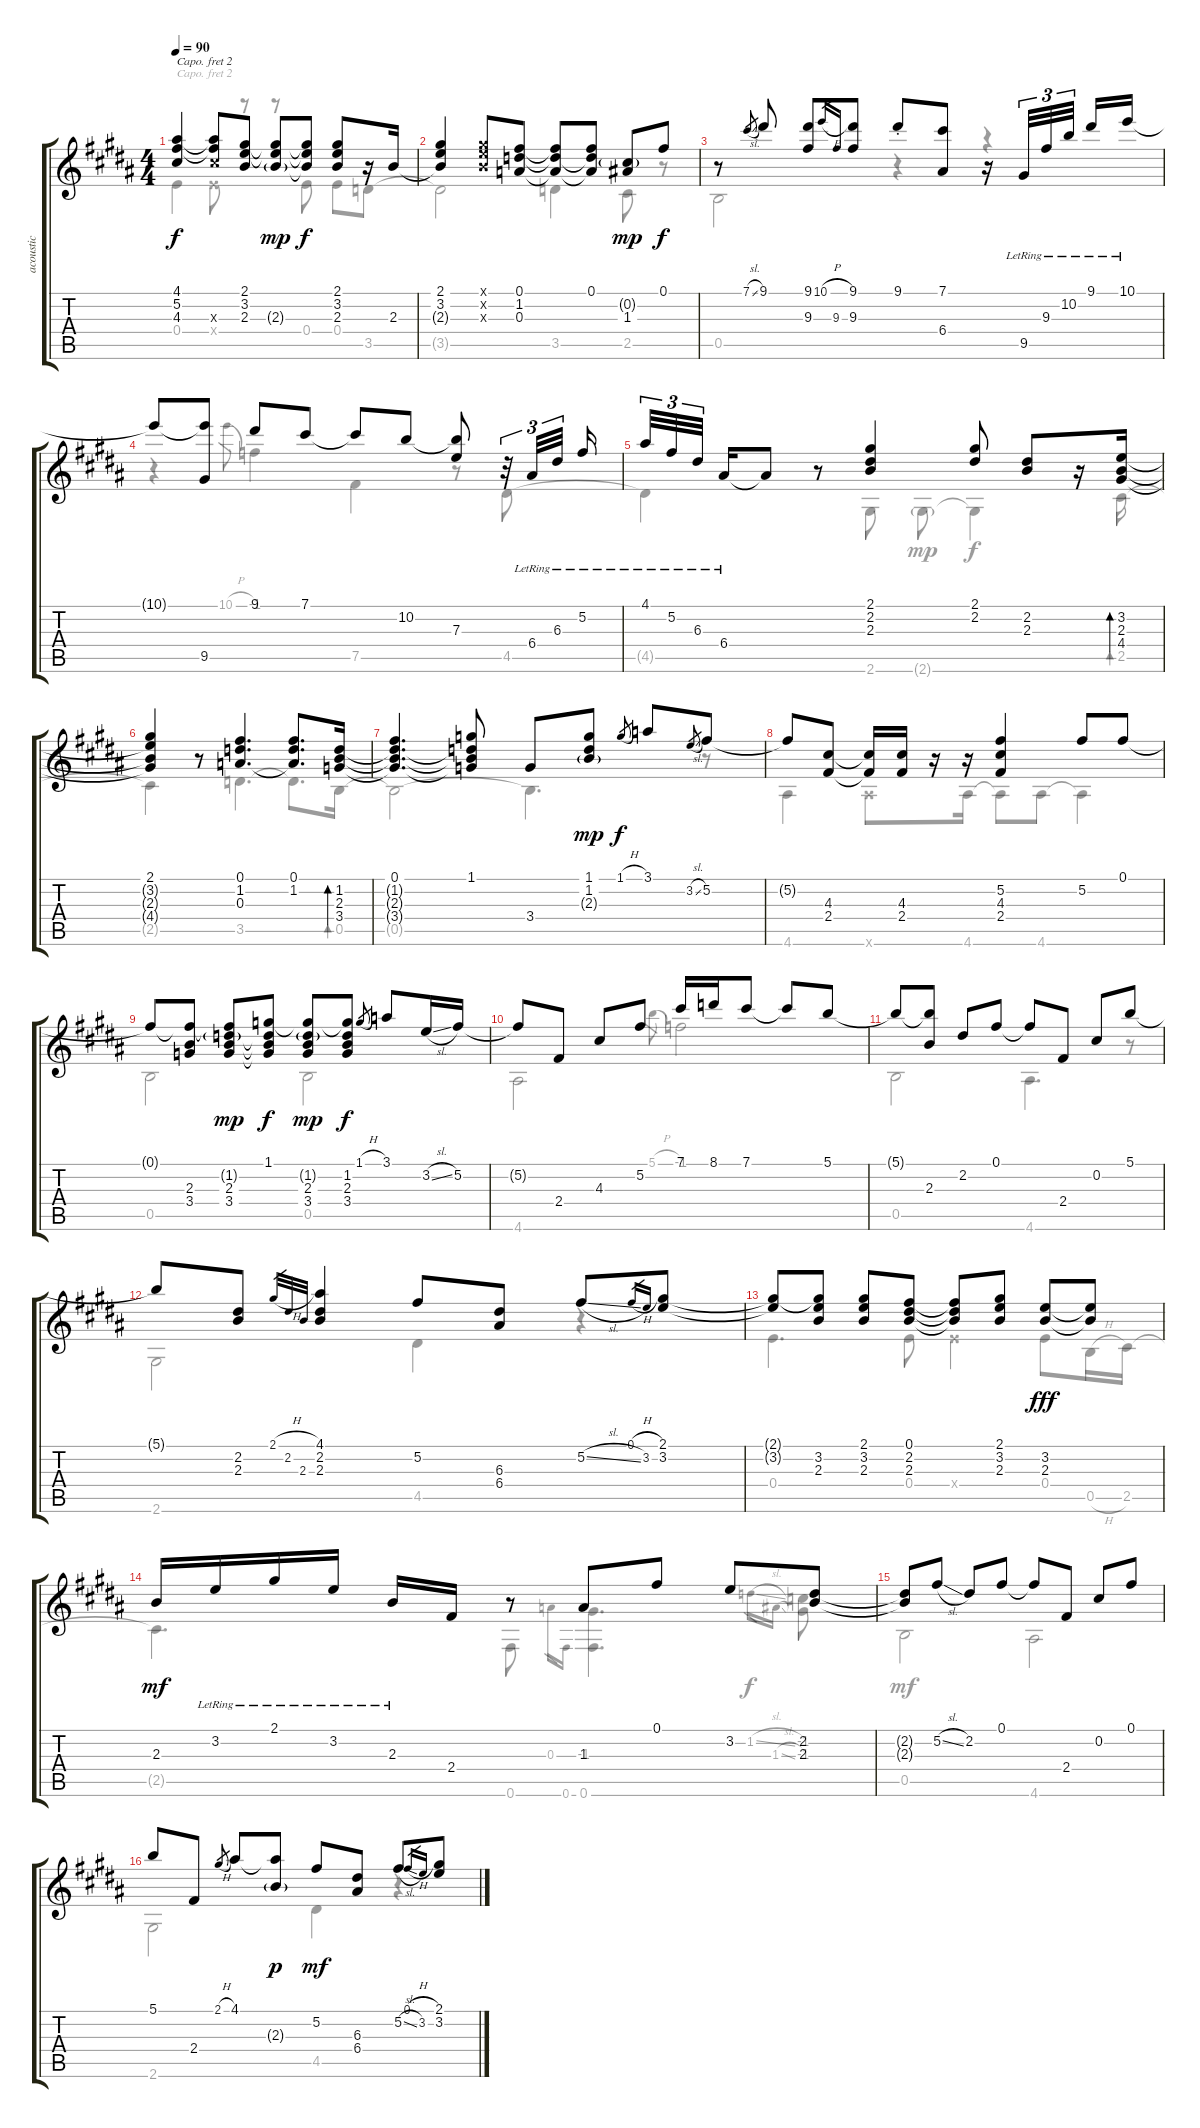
\track ("acoustic" "acoustic") {instrument acousticguitarnylon}
\staff {score tabs}
\capo 2
\tuning (E4 B3 G3 D3 A2 E2) {hide}
\voice
\ts (4 4)
\tempo 90
\clef g2
\ks g#minor
(4.1 5.2 4.3{t}).4{dy f} (4.1{t} 5.2{t} 4.3{x}).8 (2.1 3.2 2.3).8 (2.1{t} 3.2{t} 2.3{g}).8{dy mp} (2.1{t} 3.2{t} 2.3{t}).8{dy f} (2.1 3.2 2.3).8 r.16 2.3.16 |
\ks b
(2.1 3.2 2.3{t}).4 (2.1{x} 3.2{x} 2.3{x}).8 (0.1 1.2 0.3).8 (0.1{t} 1.2{t} 0.3{t}).8 (0.1 1.2{t} 0.3{t}).8 (0.2{g} 1.3).8{dy mp} 0.1.8{dy f} |
\ks g#minor
r.8 7.1{sl}.8{gr} 9.1.8 (9.1 9.3).8 10.1{h}.16{gr} 9.3.16{gr} (9.1 9.3).8 9.1{st}.8 (7.1 6.4).8 r.16 9.5{lr}.32{tu (3 2)} 9.3{lr}.32{tu (3 2)} 10.2{lr}.32{tu (3 2) beam splitsecondary} 9.1{lr}.16 10.1{lr}.16 |
10.1{t}.8 (10.1{t} 9.5).8 9.1.8 7.1.8 7.1{t}.8 10.2.8 (10.2{t} 7.3).8 r.32{tu (3 2)} 6.4{lr}.32{tu (3 2)} 6.3{lr}.32{tu (3 2) beam splitsecondary} 5.2{lr}.16 |
\ks b
4.1{lr}.32{tu (3 2)} 5.2{lr}.32{tu (3 2)} 6.3{lr}.32{tu (3 2) beam splitsecondary} 6.4{lr}.16 6.4{t}.8 r.8 (2.1 2.2 2.3).4 (2.1 2.2).8 (2.2 2.3).8 r.16 (3.2 2.3 4.4).16{bd 30} |
\ks g#minor
(2.1 3.2{t} 2.3{t} 4.4{t}).4 r.8 (0.1 1.2 0.3).4{d} (0.1 1.2 0.3{t}).8{d} (1.2 2.3 3.4).16{bd 30} |
(0.1 1.2{t} 2.3{t} 3.4{t}).4{d} (1.1 1.2{t} 2.3{t} 3.4{t}).8 3.4.8 (1.1 1.2 2.3{g}).8{dy mp} 1.1{h}.8{gr dy f} 3.1.8 3.2{sl}.8{gr} 5.2.8 |
\ks b
5.2{t}.8 (4.3 2.4).8 (4.3{t} 2.4{t}).16 (4.3 2.4).16 r.16 r.16 (5.2 4.3 2.4).4 5.2.8 0.1.8 |
\ks g#minor
0.1{t}.8 (0.1{t} 2.3 3.4).8 (0.1{t} 1.2{g} 2.3 3.4).8{dy mp} (1.1 1.2{t} 2.3{t} 3.4{t}).8{dy f} (1.1{t} 1.2{g} 2.3 3.4).8{dy mp} (1.1{t} 1.2 2.3 3.4).8{dy f} 1.1{h}.8{gr} 3.1.8 3.2{sl}.16 5.2.16 |
5.2{t}.8 2.4.8 4.3.8 5.2.8 7.1.16 8.1.16 7.1.8 7.1{t}.8 5.1.8 |
\ks b
5.1{t}.8 (5.1{t} 2.3).8 2.2.8 0.1.8 0.1{t}.8 2.4.8 0.2.8 5.1.8 |
\ks g#minor
5.1{t}.8 (2.2 2.3).8 2.1{h}.32{gr} 2.2.32{gr} 2.3.32{gr} (4.1 2.2 2.3).4 5.2.8 (6.3 6.4).8 5.2{sl}.8 0.1{h}.16{gr} 3.2.16{gr} (2.1 3.2).8 |
(2.1{t} 3.2{t}).8 (2.1{t} 3.2 2.3).8 (2.1 3.2 2.3).8 (0.1 2.2 2.3).8 (0.1{t} 2.2{t} 2.3{t}).8 (2.1 3.2 2.3).8 (3.2 2.3).8{dy fff} (3.2{t} 2.3{t}).8 |
\ks b
2.3.16{dy mf} 3.2{lr}.16 2.1{lr}.16 3.2{lr}.16 2.3{lr}.16 2.4.16 r.8 1.3.8 0.1.8 3.2.8 (2.2 2.3).8 |
\ks g#minor
(2.2{t} 2.3{t}).8 5.2{sl}.8 2.2.8 0.1.8 0.1{t}.8 2.4.8 0.2.8 0.1.8 |
5.1.8 2.4.8 2.1{h}.8{gr} 4.1.8 (4.1{t} 2.3{g}).8{dy p} 5.2.8{dy mf} (6.3 6.4).8 5.2{sl}.8 0.1{h}.16{gr} 3.2.16{gr} (2.1 3.2).8
\voice
\clef g2
\ottava regular
\simile none
\ks g#minor
0.4{t}.4{dy f} 0.4{x}.8 r.8 r.8 0.4.8 0.4.8 3.5.8 |
\ks b
3.5{t}.2 3.5.4 2.5.8 r.8 |
\ks g#minor
0.5.2 r.4 r.4 |
r.4 10.1{h}.8{gr} -1.1.4 7.5.4 r.8 4.5.8 |
\ks b
4.5{t}.4 r.8 2.6.8 2.6{g}.8{dy mp} 2.6{t}.4{dy f} r.16 2.5.16{bd 30} |
\ks g#minor
2.5{t}.4 r.8 3.5.4{d} 3.5{t}.8{d} 0.5.16{bd 30} |
0.5{t}.2 0.5{t}.4{d} r.8 |
\ks b
4.6.4 4.6{x}.8 r.16 4.6.16 4.6{t}.8 4.6.8 4.6{t}.4 |
\ks g#minor
0.5.2 0.5.2 |
4.6.2 5.1{h}.8{gr} -1.1.2 |
\ks b
0.5.2 4.6.4{d} r.8 |
\ks g#minor
2.6.2 4.5.4 r.4 |
0.4.4{d} 0.4.8 0.4{x}.4 0.4.8{dy fff} 0.5{h}.16 2.5.16 |
\ks b
2.5{t}.4{d dy mf} 0.6.8 0.3.16{gr} 0.6.16{gr} (-1.3 0.6).4{d} 1.2{sl}.16{gr dy f} 1.3{sl}.16{gr} (-1.2 -1.3).8 |
\ks g#minor
0.5.2{dy mf} 4.6.2 |
2.6.2 4.5.4 r.4
